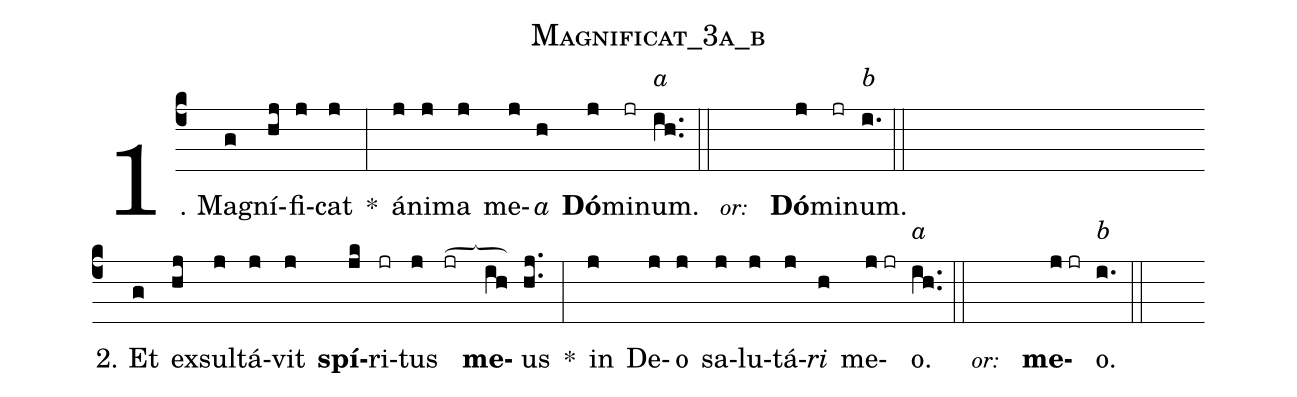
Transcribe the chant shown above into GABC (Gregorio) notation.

name:Magnificat_3a_b;
%%
(c4) 1. Ma(g)gní(hj)fi(j)cat(j) *(:) á(j)ni(j)ma(j) me(j)<i>a</i>(h) <b>Dó</b>(j)mi(jr)num.<alt>a</alt>(ih..) (::) <eu> <v>\footnotesize\textit{or:}</v> (////) <b>Dó</b>(j)mi(jr)num.<alt>b</alt></eu>(i.) (::) (Z-)
2. Et(g) ex(hj)sul(j)tá(j)vit(j) <b>spí</b>(jk)ri(jr)tus(j) (jr[ocb:1;8.7mm])<b>me</b>(ih)us(hj..) *(:) in(j) De(j)o(j) sa(j)lu(j)tá(j)<i>ri</i>(h) me(j//jr)o.<alt>a</alt>(ih..) (::)  <eu> <v>\footnotesize\textit{or:}</v> (////) <b>me</b>(j//jr)o.<alt>b</alt></eu>(i.) (::)
